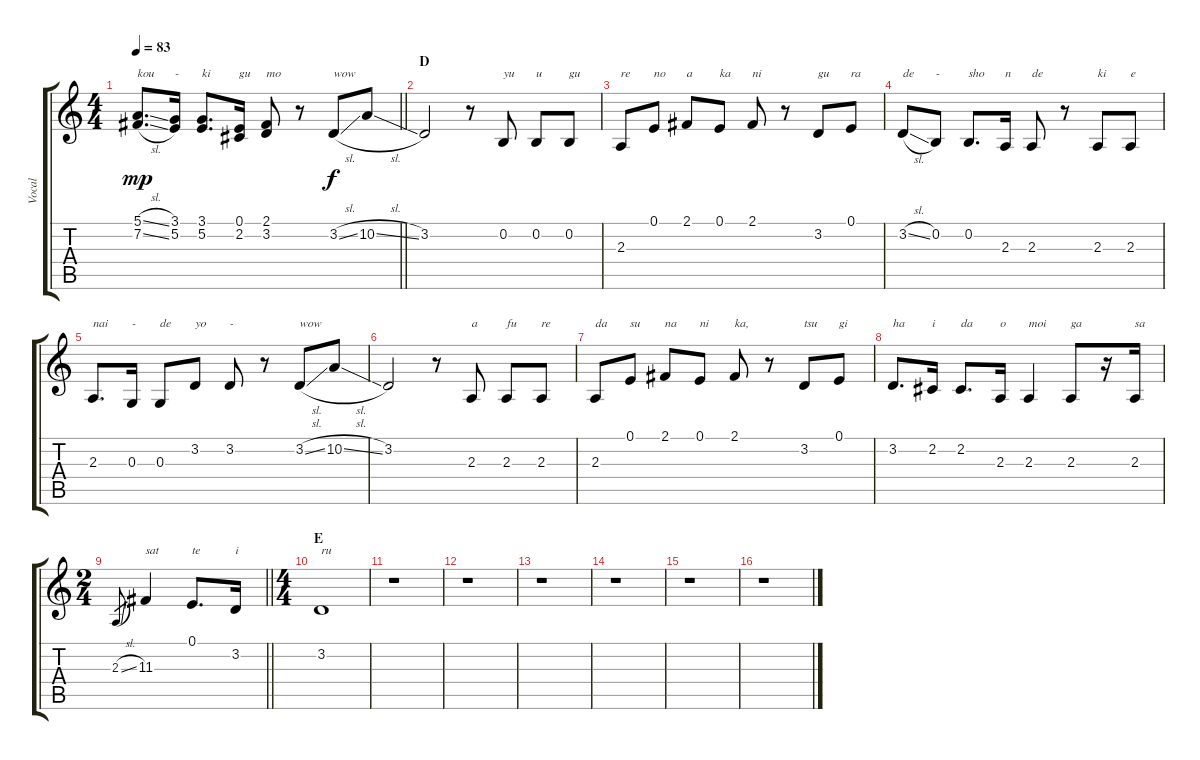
\track ("Vocal" "Vocal") {instrument clarinet}
\staff {score tabs}
\tuning (E4 B3 G3 D3 A2 E2) {hide}
\ts (4 4)
\tempo 83
\clef g2
\barLineRight lightlight
\ks c
(5.1{sl} 7.2{sl}).8{d txt "kou" dy mp} (3.1 5.2).16{txt "-"} (3.1 5.2).8{d txt "ki"} (0.1 2.2).16{txt "gu"} (2.1 3.2).8{txt "mo"} r.8 3.2{sl}.8{txt "wow" dy f} 10.2{sl}.8 |
\section ("" "D")
3.2.2 r.8 0.2.8{txt "yu"} 0.2.8{txt "u"} 0.2.8{txt "gu"} |
2.3.8{txt "re"} 0.1.8{txt "no"} 2.1.8{txt "a"} 0.1.8{txt "ka"} 2.1.8{txt "ni"} r.8 3.2.8{txt "gu"} 0.1.8{txt "ra"} |
3.2{sl}.8{txt "de"} 0.2.8{txt "-"} 0.2.8{d txt "sho"} 2.3.16{txt "n"} 2.3.8{txt "de"} r.8 2.3.8{txt "ki"} 2.3.8{txt "e"} |
2.3.8{d txt "nai"} 0.3.16{txt "-"} 0.3.8{txt "de"} 3.2.8{txt "yo"} 3.2.8{txt "-"} r.8 3.2{sl}.8{txt "wow"} 10.2{sl}.8 |
3.2.2 r.8 2.3.8{txt "a"} 2.3.8{txt "fu"} 2.3.8{txt "re"} |
2.3.8{txt "da"} 0.1.8{txt "su"} 2.1.8{txt "na"} 0.1.8{txt "ni"} 2.1.8{txt "ka,"} r.8 3.2.8{txt "tsu"} 0.1.8{txt "gi"} |
3.2.8{d txt "ha"} 2.2.16{txt "i"} 2.2.8{d txt "da"} 2.3.16{txt "o"} 2.3.4{txt "moi"} 2.3.8{txt "ga"} r.16 2.3.16{txt "sa"} |
\ts (2 4)
\barLineRight lightlight
2.3{sl}.8{gr} 11.3.4{txt "sat"} 0.1.8{d txt "te"} 3.2.16{txt "i"} |
\ts (4 4)
\section ("" "E")
3.2.1{txt "ru"} |
r.1 |
r.1 |
r.1 |
r.1 |
r.1 |
r.1
